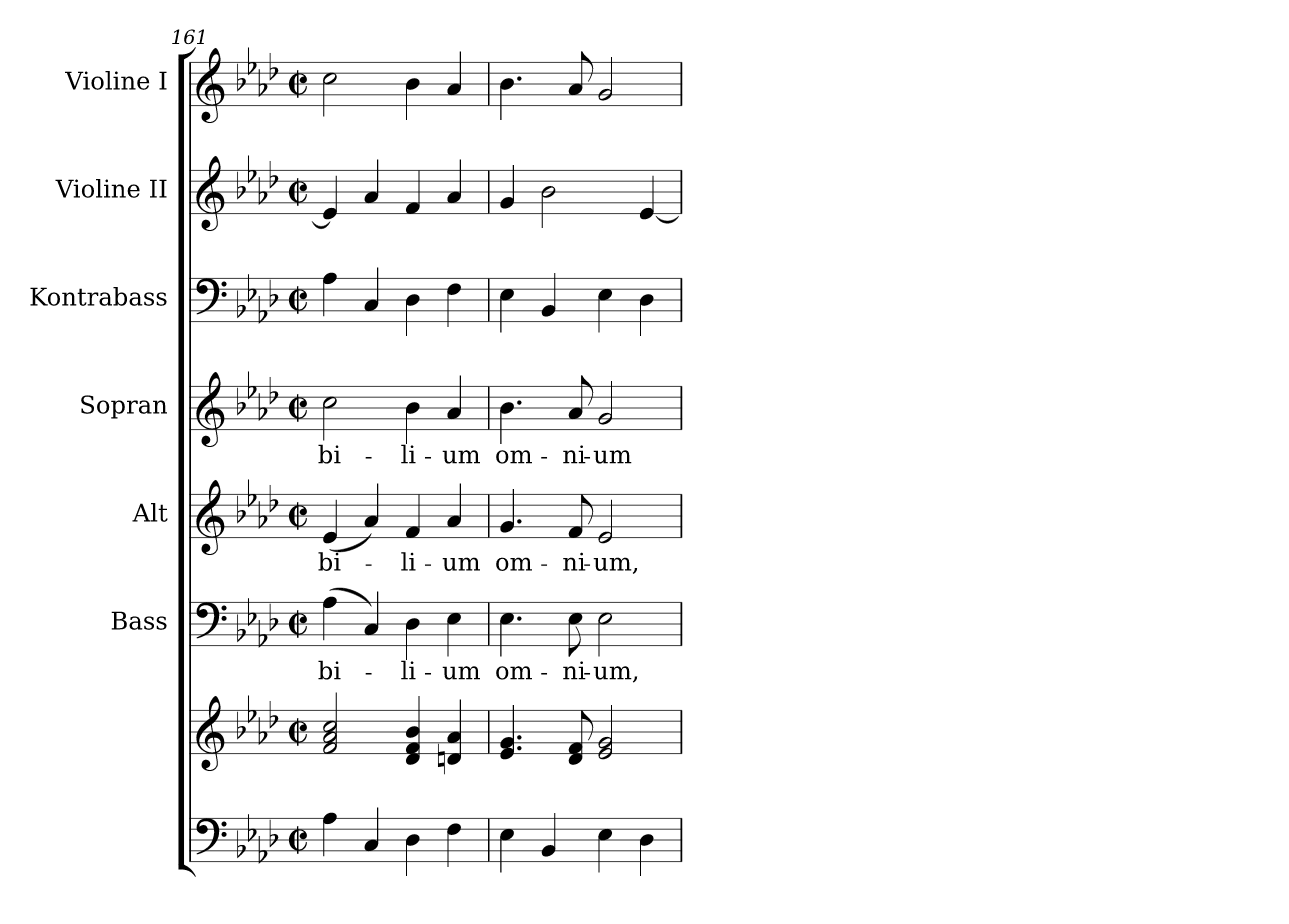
**kern	**kern	**kern	**text	**kern	**text	**kern	**text	**kern	**kern	**kern
*part7	*part7	*part6	*part6	*part5	*part5	*part4	*part4	*part3	*part2	*part1
*staff8	*staff7	*staff6	*staff6	*staff5	*staff5	*staff4	*staff4	*staff3	*staff2	*staff1
*	*	*I"Bass	*	*I"Alt	*	*I"Sopran	*	*I"Kontrabass	*I"Violine II	*I"Violine I
*	*	*I'B.	*	*I'A.	*	*I'S.	*	*I'Kb.	*I'Vl. II	*I'Vl. I
*clefF4	*clefG2	*clefF4	*	*clefG2	*	*clefG2	*	*clefF4	*clefG2	*clefG2
*	*	*	*	*	*	*	*	*ITrd7c12	*	*
*k[b-e-a-d-]	*k[b-e-a-d-]	*k[b-e-a-d-]	*	*k[b-e-a-d-]	*	*k[b-e-a-d-]	*	*k[b-e-a-d-]	*k[b-e-a-d-]	*k[b-e-a-d-]
*A-:	*A-:	*A-:	*	*A-:	*	*A-:	*	*A-:	*A-:	*A-:
*M2/2	*M2/2	*M2/2	*	*M2/2	*	*M2/2	*	*M2/2	*M2/2	*M2/2
*met(c|)	*met(c|)	*met(c|)	*	*met(c|)	*	*met(c|)	*	*met(c|)	*met(c|)	*met(c|)
=161	=161	=161	=161	=161	=161	=161	=161	=161	=161	=161
!	!	!	!LO:LY:b	!	!LO:LY:b	!	!LO:LY:b	!	!	!
4A-\	2f/ 2a-/ 2cc/	(>4A-\	-bi-	(<4e-/	-bi-	2cc\	-bi-	4AA-\	4e-/]	2cc\
4C/	.	4C/)	.	4a-/)	.	.	.	4CC/	4a-/	.
!	!	!	!LO:LY:b	!	!LO:LY:b	!	!LO:LY:b	!	!	!
4D-\	4d-/ 4f/ 4b-/	4D-\	-li-	4f/	-li-	4b-\	-li-	4DD-\	4f/	4b-\
!	!	!	!LO:LY:b	!	!LO:LY:b	!	!LO:LY:b	!	!	!
4F\	4dn/ 4a-/	4E-\	-um	4a-/	-um	4a-/	-um	4FF\	4a-/	4a-/
=162	=162	=162	=162	=162	=162	=162	=162	=162	=162	=162
!	!	!	!LO:LY:b	!	!LO:LY:b	!	!LO:LY:b	!	!	!
4E-\	4.e-/ 4.g/	4.E-\	om-	4.g/	om-	4.b-\	om-	4EE-\	4g/	4.b-\
4BB-/	.	.	.	.	.	.	.	4BBB-/	2b-\	.
!	!	!	!LO:LY:b	!	!LO:LY:b	!	!LO:LY:b	!	!	!
.	8d-/ 8f/	8E-\	-ni-	8f/	-ni-	8a-/	-ni-	.	.	8a-/
!	!	!	!LO:LY:b	!	!LO:LY:b	!	!LO:LY:b	!	!	!
4E-\	2e-/ 2g/	2E-\	-um,	2e-/	-um,	2g/	-um	4EE-\	.	2g/
4D-\	.	.	.	.	.	.	.	4DD-\	[4e-/	.
=	=	=	=	=	=	=	=	=	=	=
*-	*-	*-	*-	*-	*-	*-	*-	*-	*-	*-
